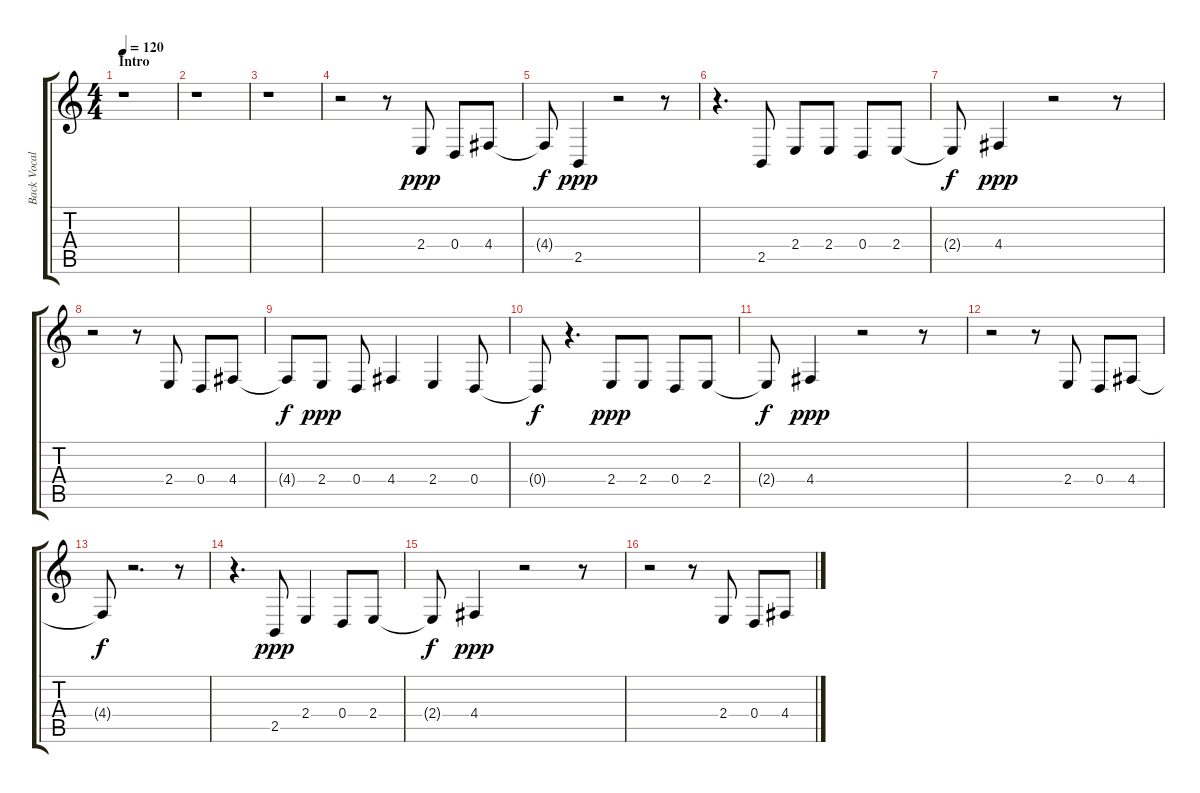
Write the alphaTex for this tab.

\track ("Back Vocalist" "Back Vocal") {instrument lead2sawtooth}
\staff {score tabs}
\tuning (E4 B3 G3 D3 A2 E2) {hide}
\ts (4 4)
\section ("" "Intro")
\tempo 120
\clef g2
\ks c
r.1{dy ppp instrument lead2sawtooth} |
r.1 |
r.1 |
r.2 r.8 2.4.8 0.4.8 4.4.8 |
4.4{t}.8{dy f} 2.5.4{dy ppp} r.2 r.8 |
r.4{d} 2.5.8 2.4.8 2.4.8 0.4.8 2.4.8 |
2.4{t}.8{dy f} 4.4.4{dy ppp} r.2 r.8 |
r.2 r.8 2.4.8 0.4.8 4.4.8 |
4.4{t}.8{dy f} 2.4.8{dy ppp} 0.4.8 4.4.4 2.4.4 0.4.8 |
0.4{t}.8{dy f} r.4{d} 2.4.8{dy ppp} 2.4.8 0.4.8 2.4.8 |
2.4{t}.8{dy f} 4.4.4{dy ppp} r.2 r.8 |
r.2 r.8 2.4.8 0.4.8 4.4.8 |
4.4{t}.8{dy f} r.2{d} r.8 |
r.4{d} 2.5.8{dy ppp} 2.4.4 0.4.8 2.4.8 |
2.4{t}.8{dy f} 4.4.4{dy ppp} r.2 r.8 |
r.2 r.8 2.4.8 0.4.8 4.4.8
